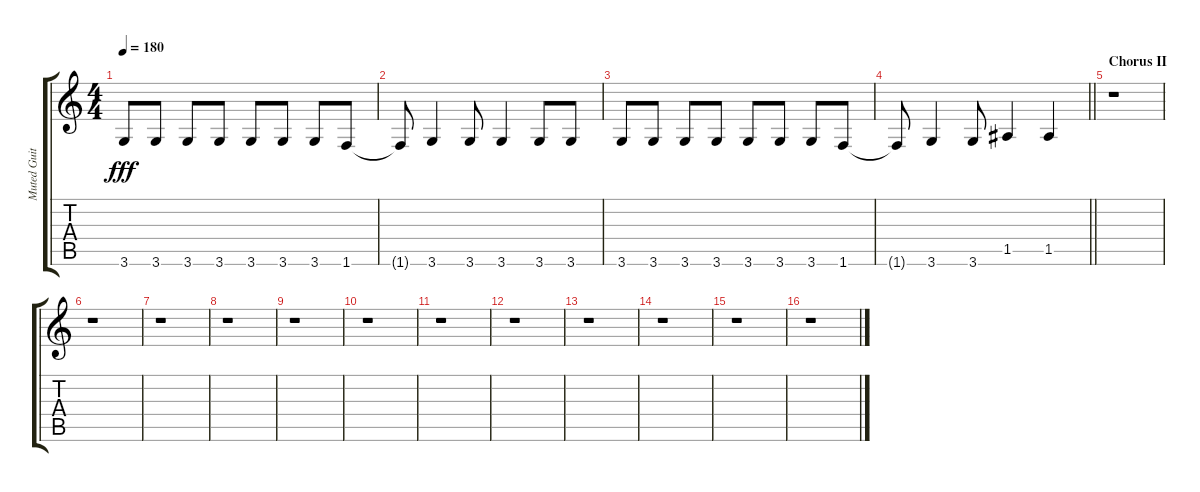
\track ("Muted Guitar" "Muted Guit") {instrument electricguitarmuted}
\staff {score tabs}
\tuning (E4 B3 G3 D3 A2 E2) {hide}
\ts (4 4)
\tempo 180
\clef g2
\ks c
3.6.8{dy fff} 3.6.8 3.6.8 3.6.8 3.6.8 3.6.8 3.6.8 1.6.8 |
1.6{t}.8 3.6.4 3.6.8 3.6.4 3.6.8 3.6.8 |
3.6.8 3.6.8 3.6.8 3.6.8 3.6.8 3.6.8 3.6.8 1.6.8 |
\barLineRight lightlight
1.6{t}.8 3.6.4 3.6.8 1.5.4 1.5.4 |
\section ("" "Chorus II")
r.1 |
r.1 |
r.1 |
r.1 |
r.1 |
r.1 |
r.1 |
r.1 |
r.1 |
r.1 |
r.1 |
r.1
